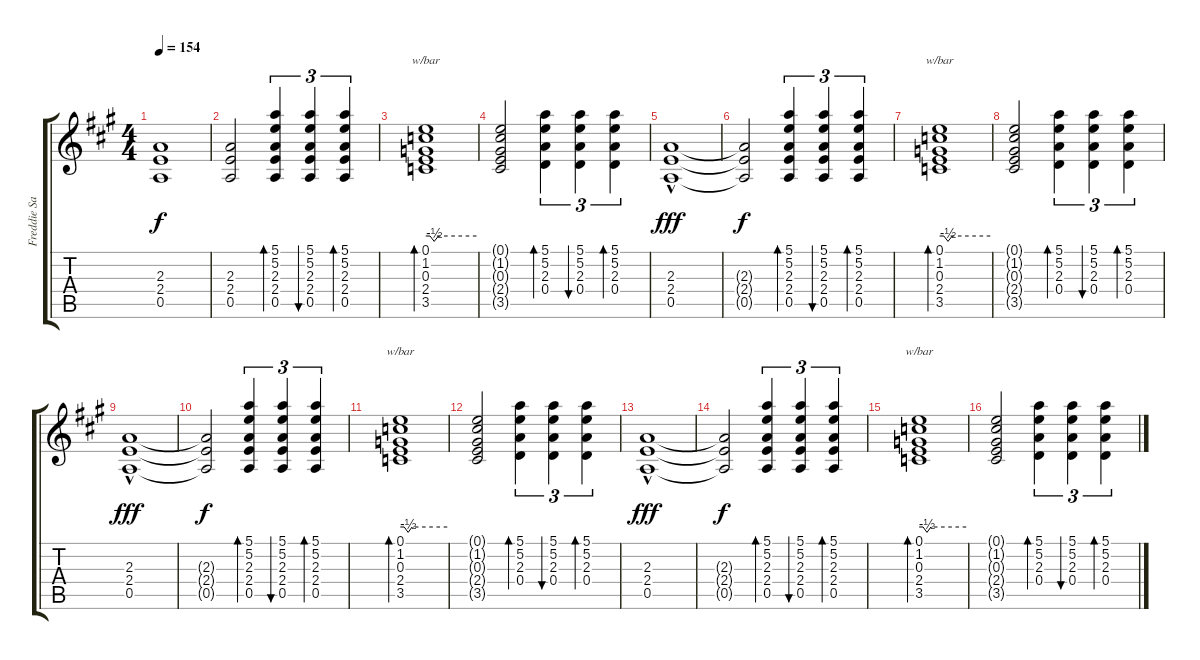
\track ("Freddie Salem Guitar II" "Freddie Sa") {instrument electricguitarclean}
\staff {score tabs}
\tuning (E4 B3 G3 D3 A2 E2) {hide}
\ts (4 4)
\tempo 154
\clef g2
\ks f#minor
(2.3{t} 2.4{t} 0.5{t}).1{dy f} |
(2.3 2.4 0.5).2 (5.1 5.2 2.3 2.4 0.5).4{tu (3 2) bd 60 volume 10 balance 8} (5.1 5.2 2.3 2.4 0.5).4{tu (3 2) bu 240} (5.1 5.2 2.3 2.4 0.5).4{tu (3 2) bd 240} |
(0.1 1.2 0.3 2.4 3.5).1{tbe (custom default 0 0 5 0 10 -2 15 0 60 0) bd 240} |
(0.1{t} 1.2{t} 0.3{t} 2.4{t} 3.5{t}).2 (5.1 5.2 2.3 0.4).4{tu (3 2) bd 240} (5.1 5.2 2.3 0.4).4{tu (3 2) bu 240} (5.1 5.2 2.3 0.4).4{tu (3 2) bd 240} |
(2.3{hac} 2.4{hac} 0.5{hac}).1{dy fff} |
(2.3{t} 2.4{t} 0.5{t}).2{dy f} (5.1 5.2 2.3 2.4 0.5).4{tu (3 2) bd 60} (5.1 5.2 2.3 2.4 0.5).4{tu (3 2) bu 240} (5.1 5.2 2.3 2.4 0.5).4{tu (3 2) bd 240} |
(0.1 1.2 0.3 2.4 3.5).1{tbe (custom default 0 0 5 0 10 -2 15 0 60 0) bd 240} |
(0.1{t} 1.2{t} 0.3{t} 2.4{t} 3.5{t}).2 (5.1 5.2 2.3 0.4).4{tu (3 2) bd 240} (5.1 5.2 2.3 0.4).4{tu (3 2) bu 240} (5.1 5.2 2.3 0.4).4{tu (3 2) bd 240} |
(2.3{hac} 2.4{hac} 0.5{hac}).1{dy fff} |
(2.3{t} 2.4{t} 0.5{t}).2{dy f} (5.1 5.2 2.3 2.4 0.5).4{tu (3 2) bd 60} (5.1 5.2 2.3 2.4 0.5).4{tu (3 2) bu 240} (5.1 5.2 2.3 2.4 0.5).4{tu (3 2) bd 240} |
(0.1 1.2 0.3 2.4 3.5).1{tbe (custom default 0 0 5 0 10 -2 15 0 60 0) bd 240} |
(0.1{t} 1.2{t} 0.3{t} 2.4{t} 3.5{t}).2 (5.1 5.2 2.3 0.4).4{tu (3 2) bd 240} (5.1 5.2 2.3 0.4).4{tu (3 2) bu 240} (5.1 5.2 2.3 0.4).4{tu (3 2) bd 240} |
(2.3{hac} 2.4{hac} 0.5{hac}).1{dy fff} |
(2.3{t} 2.4{t} 0.5{t}).2{dy f} (5.1 5.2 2.3 2.4 0.5).4{tu (3 2) bd 60} (5.1 5.2 2.3 2.4 0.5).4{tu (3 2) bu 240} (5.1 5.2 2.3 2.4 0.5).4{tu (3 2) bd 240} |
(0.1 1.2 0.3 2.4 3.5).1{tbe (custom default 0 0 5 0 10 -2 15 0 60 0) bd 240} |
(0.1{t} 1.2{t} 0.3{t} 2.4{t} 3.5{t}).2 (5.1 5.2 2.3 0.4).4{tu (3 2) bd 240} (5.1 5.2 2.3 0.4).4{tu (3 2) bu 240} (5.1 5.2 2.3 0.4).4{tu (3 2) bd 240}
